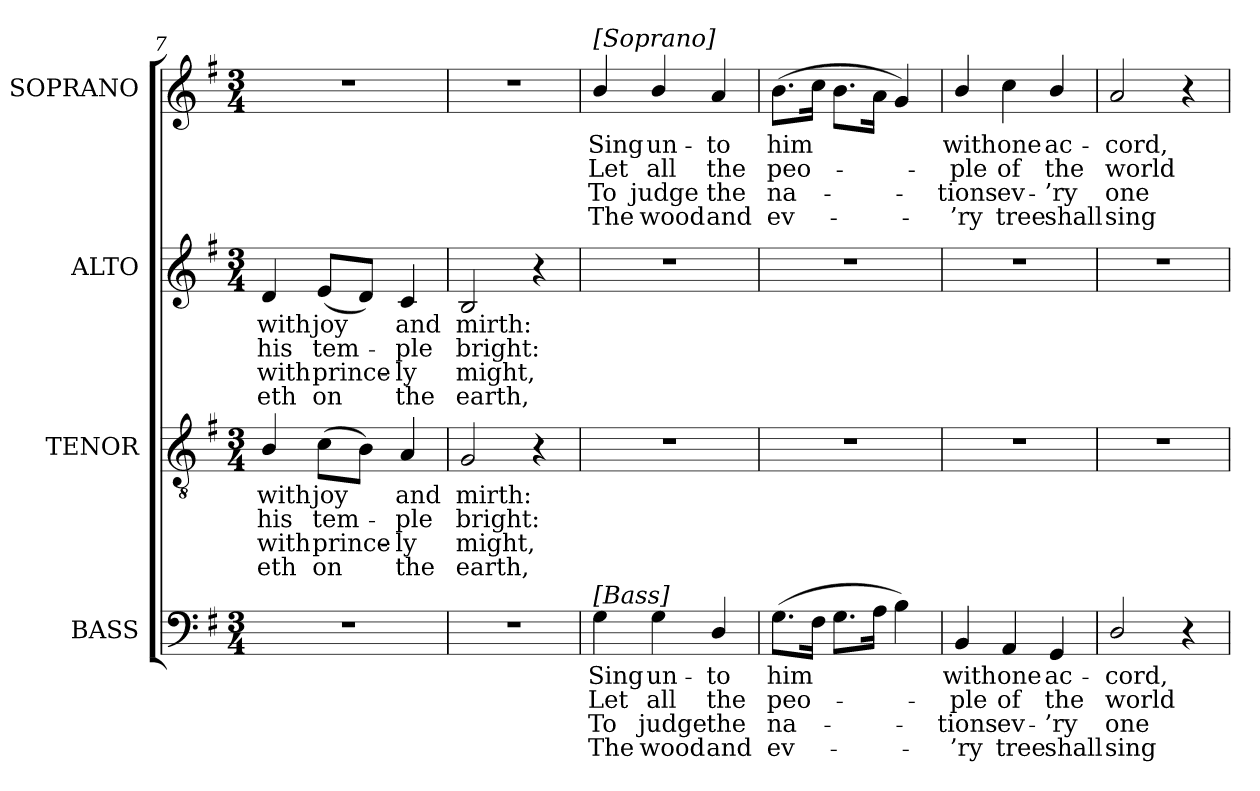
**kern	**text	**text	**text	**text	**kern	**text	**text	**text	**text	**kern	**text	**text	**text	**text	**kern	**text	**text	**text	**text
*part4	*part4	*part4	*part4	*part4	*part3	*part3	*part3	*part3	*part3	*part2	*part2	*part2	*part2	*part2	*part1	*part1	*part1	*part1	*part1
*staff4	*staff4	*staff4	*staff4	*staff4	*staff3	*staff3	*staff3	*staff3	*staff3	*staff2	*staff2	*staff2	*staff2	*staff2	*staff1	*staff1	*staff1	*staff1	*staff1
*I"BASS	*	*	*	*	*I"TENOR	*	*	*	*	*I"ALTO	*	*	*	*	*I"SOPRANO	*	*	*	*
*I'B.	*	*	*	*	*I'T.	*	*	*	*	*I'A.	*	*	*	*	*I'S.	*	*	*	*
*clefF4	*	*	*	*	*clefGv2	*	*	*	*	*clefG2	*	*	*	*	*clefG2	*	*	*	*
*	*	*	*	*	*ITrd7c12	*	*	*	*	*	*	*	*	*	*	*	*	*	*
*k[f#]	*	*	*	*	*k[f#]	*	*	*	*	*k[f#]	*	*	*	*	*k[f#]	*	*	*	*
*G:	*	*	*	*	*G:	*	*	*	*	*G:	*	*	*	*	*G:	*	*	*	*
*M3/4	*	*	*	*	*M3/4	*	*	*	*	*M3/4	*	*	*	*	*M3/4	*	*	*	*
=7	=7	=7	=7	=7	=7	=7	=7	=7	=7	=7	=7	=7	=7	=7	=7	=7	=7	=7	=7
!LO:N:vis=1	!	!	!	!	!	!	!	!	!	!	!	!	!	!	!	!	!	!	!
!	!	!	!	!	!	!LO:LY:b:color=#000000	!LO:LY:b:color=#000000	!LO:LY:b:color=#000000	!LO:LY:b:color=#000000	!	!	!	!	!	!	!	!	!	!
!	!	!	!	!	!	!	!	!	!	!	!LO:LY:b:color=#000000	!LO:LY:b:color=#000000	!LO:LY:b:color=#000000	!LO:LY:b:color=#000000	!LO:N:vis=1	!	!	!	!
2.r	.	.	.	.	4BBi/	with	his	-with	eth	4di/	with	his	-with	eth	2.r	.	.	.	.
!	!	!	!	!	!	!LO:LY:b:color=#000000	!LO:LY:b:color=#000000	!LO:LY:b:color=#000000	!LO:LY:b:color=#000000	!	!	!	!	!	!	!	!	!	!
!	!	!	!	!	!	!	!	!	!	!	!LO:LY:b:color=#000000	!LO:LY:b:color=#000000	!LO:LY:b:color=#000000	!LO:LY:b:color=#000000	!	!	!	!	!
.	.	.	.	.	(8Ci\L	joy	tem-	prince-	-on	(8ei/L	joy	tem-	prince-	-on	.	.	.	.	.
.	.	.	.	.	8BBi\J)	.	.	.	.	8di/J)	.	.	.	.	.	.	.	.	.
!	!	!	!	!	!	!LO:LY:b:color=#000000	!LO:LY:b:color=#000000	!LO:LY:b:color=#000000	!LO:LY:b:color=#000000	!	!	!	!	!	!	!	!	!	!
!	!	!	!	!	!	!	!	!	!	!	!LO:LY:b:color=#000000	!LO:LY:b:color=#000000	!LO:LY:b:color=#000000	!LO:LY:b:color=#000000	!	!	!	!	!
.	.	.	.	.	4AAi/	and	-ple	ly	the	4ci/	and	-ple	ly	the	.	.	.	.	.
=8	=8	=8	=8	=8	=8	=8	=8	=8	=8	=8	=8	=8	=8	=8	=8	=8	=8	=8	=8
!LO:N:vis=1	!	!	!	!	!	!	!	!	!	!	!	!	!	!	!	!	!	!	!
!	!	!	!	!	!	!LO:LY:b:color=#000000	!LO:LY:b:color=#000000	!LO:LY:b:color=#000000	!LO:LY:b:color=#000000	!	!	!	!	!	!	!	!	!	!
!	!	!	!	!	!	!	!	!	!	!	!LO:LY:b:color=#000000	!LO:LY:b:color=#000000	!LO:LY:b:color=#000000	!LO:LY:b:color=#000000	!LO:N:vis=1	!	!	!	!
2.r	.	.	.	.	2GGi/	mirth:	bright:	might,	earth,	2Bi/	mirth:	bright:	might,	earth,	2.r	.	.	.	.
.	.	.	.	.	4r	.	.	.	.	4r	.	.	.	.	.	.	.	.	.
!!LO:LB:g=z
=9	=9	=9	=9	=9	=9	=9	=9	=9	=9	=9	=9	=9	=9	=9	=9	=9	=9	=9	=9
!	!LO:LY:b:color=#000000	!LO:LY:b:color=#000000	!LO:LY:b:color=#000000	!LO:LY:b:color=#000000	!LO:N:vis=1	!	!	!	!	!LO:N:vis=1	!	!	!	!	!	!	!	!	!
!	!	!	!	!	!	!	!	!	!	!	!	!	!	!	!LO:TX:a:t=[Soprano]	!	!	!	!
!LO:TX:a:t=[Bass]	!	!	!	!	!	!	!	!	!	!	!	!	!	!	!	!	!	!	!
!	!	!	!	!	!	!	!	!	!	!	!	!	!	!	!	!LO:LY:b:color=#000000	!LO:LY:b:color=#000000	!LO:LY:b:color=#000000	!LO:LY:b:color=#000000
4Gi\	Sing	Let	To	The	2.r	.	.	.	.	2.r	.	.	.	.	4bi/	Sing	Let	To	The
!	!LO:LY:b:color=#000000	!LO:LY:b:color=#000000	!LO:LY:b:color=#000000	!LO:LY:b:color=#000000	!	!	!	!	!	!	!	!	!	!	!	!	!	!	!
!	!	!	!	!	!	!	!	!	!	!	!	!	!	!	!	!LO:LY:b:color=#000000	!LO:LY:b:color=#000000	!LO:LY:b:color=#000000	!LO:LY:b:color=#000000
4Gi\	un-	all	judge	wood	.	.	.	.	.	.	.	.	.	.	4bi/	un-	all	judge	wood
!	!LO:LY:b:color=#000000	!LO:LY:b:color=#000000	!LO:LY:b:color=#000000	!LO:LY:b:color=#000000	!	!	!	!	!	!	!	!	!	!	!	!	!	!	!
!	!	!	!	!	!	!	!	!	!	!	!	!	!	!	!	!LO:LY:b:color=#000000	!LO:LY:b:color=#000000	!LO:LY:b:color=#000000	!LO:LY:b:color=#000000
4Di/	-to	the	the	and	.	.	.	.	.	.	.	.	.	.	4ai/	-to	the	the	and
=10	=10	=10	=10	=10	=10	=10	=10	=10	=10	=10	=10	=10	=10	=10	=10	=10	=10	=10	=10
!	!LO:LY:b:color=#000000	!LO:LY:b:color=#000000	!LO:LY:b:color=#000000	!LO:LY:b:color=#000000	!LO:N:vis=1	!	!	!	!	!LO:N:vis=1	!	!	!	!	!	!	!	!	!
!	!	!	!	!	!	!	!	!	!	!	!	!	!	!	!	!LO:LY:b:color=#000000	!LO:LY:b:color=#000000	!LO:LY:b:color=#000000	!LO:LY:b:color=#000000
(8.Gi\L	him	peo-	na-	-ev-	2.r	.	.	.	.	2.r	.	.	.	.	(8.bi\L	him	peo-	na-	-ev-
16F#i\Jk	.	.	.	.	.	.	.	.	.	.	.	.	.	.	16cci\Jk	.	.	.	.
8.Gi\L	.	.	.	.	.	.	.	.	.	.	.	.	.	.	8.bi\L	.	.	.	.
16Ai\Jk	.	.	.	.	.	.	.	.	.	.	.	.	.	.	16ai\Jk	.	.	.	.
4Bi\)	.	.	.	.	.	.	.	.	.	.	.	.	.	.	4gi/)	.	.	.	.
=11	=11	=11	=11	=11	=11	=11	=11	=11	=11	=11	=11	=11	=11	=11	=11	=11	=11	=11	=11
!	!LO:LY:b:color=#000000	!LO:LY:b:color=#000000	!LO:LY:b:color=#000000	!LO:LY:b:color=#000000	!LO:N:vis=1	!	!	!	!	!LO:N:vis=1	!	!	!	!	!	!	!	!	!
!	!	!	!	!	!	!	!	!	!	!	!	!	!	!	!	!LO:LY:b:color=#000000	!LO:LY:b:color=#000000	!LO:LY:b:color=#000000	!LO:LY:b:color=#000000
4BBi/	with	-ple	-tions	’ry	2.r	.	.	.	.	2.r	.	.	.	.	4bi/	with	-ple	-tions	’ry
!	!LO:LY:b:color=#000000	!LO:LY:b:color=#000000	!LO:LY:b:color=#000000	!LO:LY:b:color=#000000	!	!	!	!	!	!	!	!	!	!	!	!	!	!	!
!	!	!	!	!	!	!	!	!	!	!	!	!	!	!	!	!LO:LY:b:color=#000000	!LO:LY:b:color=#000000	!LO:LY:b:color=#000000	!LO:LY:b:color=#000000
4AAi/	one	of	ev-	-tree	.	.	.	.	.	.	.	.	.	.	4cci\	one	of	ev-	-tree
!	!LO:LY:b:color=#000000	!LO:LY:b:color=#000000	!LO:LY:b:color=#000000	!LO:LY:b:color=#000000	!	!	!	!	!	!	!	!	!	!	!	!	!	!	!
!	!	!	!	!	!	!	!	!	!	!	!	!	!	!	!	!LO:LY:b:color=#000000	!LO:LY:b:color=#000000	!LO:LY:b:color=#000000	!LO:LY:b:color=#000000
4GGi/	ac-	the	’ry	shall	.	.	.	.	.	.	.	.	.	.	4bi/	ac-	the	’ry	shall
=12	=12	=12	=12	=12	=12	=12	=12	=12	=12	=12	=12	=12	=12	=12	=12	=12	=12	=12	=12
!	!LO:LY:b:color=#000000	!LO:LY:b:color=#000000	!LO:LY:b:color=#000000	!LO:LY:b:color=#000000	!LO:N:vis=1	!	!	!	!	!LO:N:vis=1	!	!	!	!	!	!	!	!	!
!	!	!	!	!	!	!	!	!	!	!	!	!	!	!	!	!LO:LY:b:color=#000000	!LO:LY:b:color=#000000	!LO:LY:b:color=#000000	!LO:LY:b:color=#000000
2Di/	-cord,	world	one	sing	2.r	.	.	.	.	2.r	.	.	.	.	2ai/	-cord,	world	one	sing
4r	.	.	.	.	.	.	.	.	.	.	.	.	.	.	4r	.	.	.	.
=	=	=	=	=	=	=	=	=	=	=	=	=	=	=	=	=	=	=	=
*-	*-	*-	*-	*-	*-	*-	*-	*-	*-	*-	*-	*-	*-	*-	*-	*-	*-	*-	*-
